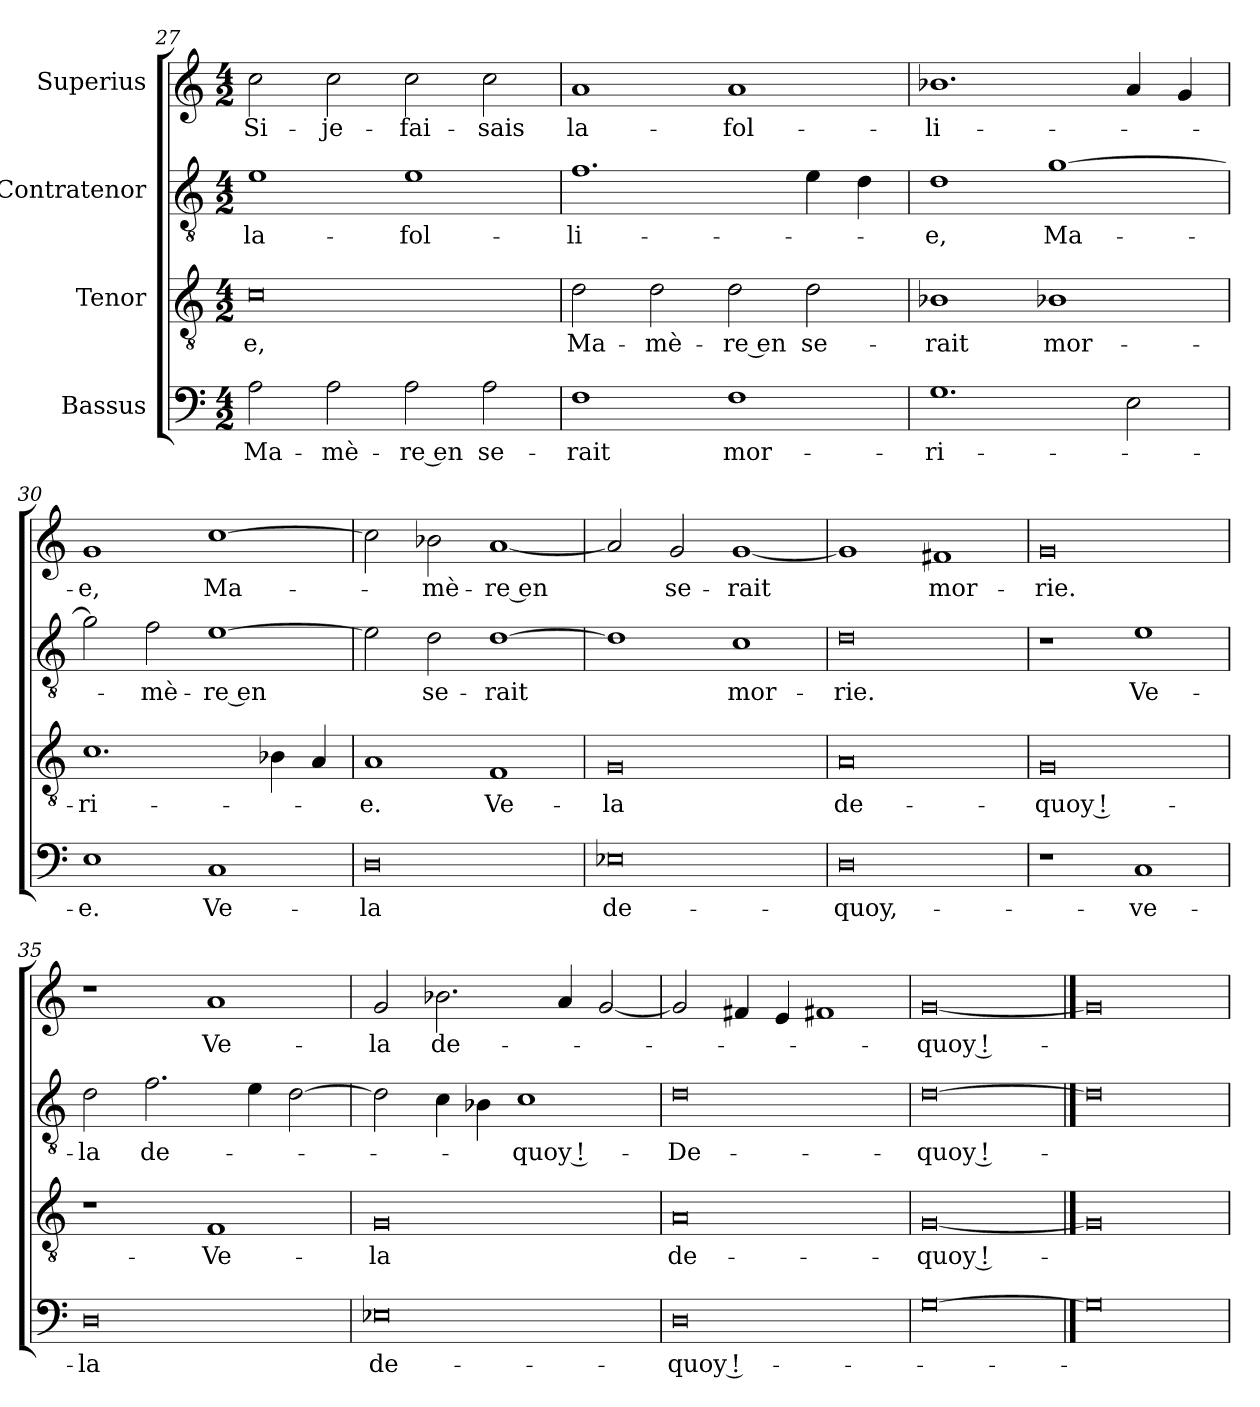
**kern	**text	**kern	**text	**kern	**text	**kern	**text
*part4	*part4	*part3	*part3	*part2	*part2	*part1	*part1
*staff4	*staff4	*staff3	*staff3	*staff2	*staff2	*staff1	*staff1
*I"Bassus	*	*I"Tenor	*	*I"Contratenor	*	*I"Superius	*
*clefF4	*	*clefGv2	*	*clefGv2	*	*clefG2	*
*k[]	*	*k[]	*	*k[]	*	*k[]	*
*M4/2	*	*M4/2	*	*M4/2	*	*M4/2	*
=27	=27	=27	=27	=27	=27	=27	=27
2A\	Ma-	0c\	-e,	1e\	la-	2cc\	Si-
2A\	mè-	.	.	.	.	2cc\	je-
2A\	-re en	.	.	1e\	fol-	2cc\	fai-
2A\	se-	.	.	.	.	2cc\	-sais
=28	=28	=28	=28	=28	=28	=28	=28
1F\	-rait	2d\	Ma-	1.f\	-li-	1a/	la-
.	.	2d\	mè-	.	.	.	.
1F\	mor-	2d\	-re en	.	.	1a/	fol-
.	.	2d\	se-	4e\	.	.	.
.	.	.	.	4d\	.	.	.
=29	=29	=29	=29	=29	=29	=29	=29
1.G\	-ri-	1B-X\	-rait	1d\	-e,	1.b-X\	-li-
.	.	1B-X\	mor-	[1g\	Ma-	.	.
2E\	.	.	.	.	.	4a/	.
.	.	.	.	.	.	4g/	.
=30	=30	=30	=30	=30	=30	=30	=30
1E\	-e.	1.c\	-ri-	2g\]	.	1g/	-e,
.	.	.	.	2f\	mè-	.	.
1C/	Ve-	.	.	[1e\	-re en	[1cc\	Ma-
.	.	4B-X\	.	.	.	.	.
.	.	4A/	.	.	.	.	.
=31	=31	=31	=31	=31	=31	=31	=31
0D\	-la	1A/	-e.	2e\]	.	2cc\]	.
.	.	.	.	2d\	se-	2b-X\	mè-
.	.	1F/	Ve-	[1d\	-rait	[1a/	-re en
=32	=32	=32	=32	=32	=32	=32	=32
0E-X\	de-	0G/	-la	1d\]	.	2a/]	.
.	.	.	.	.	.	2g/	se-
.	.	.	.	1c\	mor-	[1g/	-rait
=33	=33	=33	=33	=33	=33	=33	=33
0D\	quoy,-	0A/	de-	0d\	-rie.	1g/]	.
.	.	.	.	.	.	1f#X/	mor-
=34	=34	=34	=34	=34	=34	=34	=34
1r	.	0G/	quoy !-	1r	.	0g/	-rie.
1C/	ve-	.	.	1e\	Ve-	.	.
=35	=35	=35	=35	=35	=35	=35	=35
0D\	-la	1r	.	2d\	-la	1r	.
.	.	.	.	2.f\	de-	.	.
.	.	1F/	Ve-	.	.	1a/	Ve-
.	.	.	.	4e\	.	.	.
.	.	.	.	[2d\	.	.	.
=36	=36	=36	=36	=36	=36	=36	=36
0E-X\	de-	0G/	-la	2d\]	.	2g/	-la
.	.	.	.	4c\	.	2.b-X\	de-
.	.	.	.	4B-X\	.	.	.
.	.	.	.	1c\	quoy !-	.	.
.	.	.	.	.	.	4a/	.
.	.	.	.	.	.	[2g/	.
=37	=37	=37	=37	=37	=37	=37	=37
0D\	quoy !-	0A/	de-	0d\	De-	2g/]	.
.	.	.	.	.	.	4f#X/	.
.	.	.	.	.	.	4e/	.
.	.	.	.	.	.	1f#X/	.
=38	=38	=38	=38	=38	=38	=38	=38
[0G\	.	[0G/	quoy !-	[0d\	quoy !-	[0g/	quoy !-
==39	==39	==39	==39	==39	==39	==39	==39
0G\]	.	0G/]	.	0d\]	.	0g/]	.
=	=	=	=	=	=	=	=
*-	*-	*-	*-	*-	*-	*-	*-
